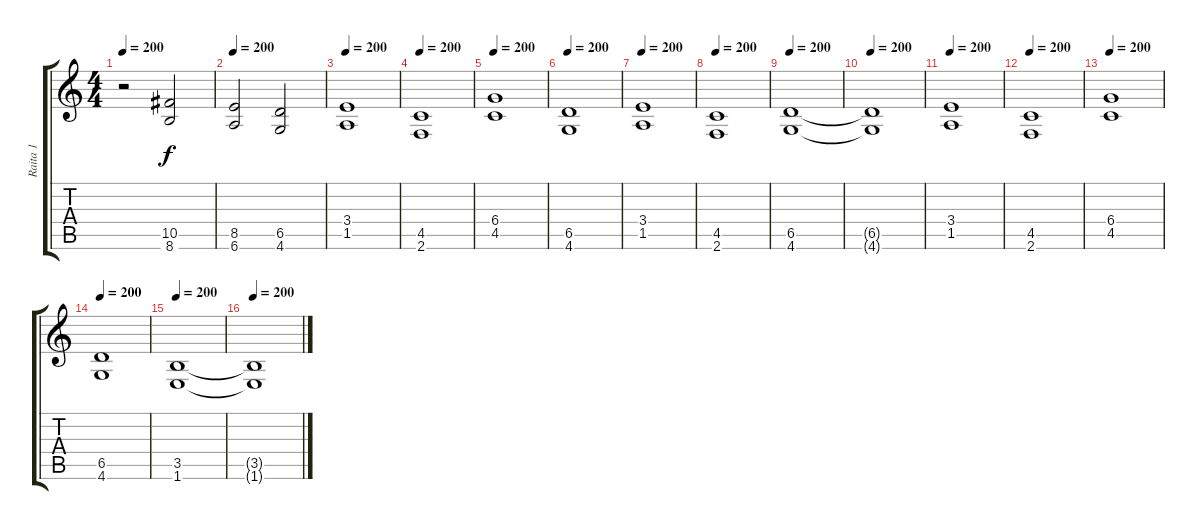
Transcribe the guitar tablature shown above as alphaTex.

\track ("Raita 1" "Raita 1") {instrument distortionguitar}
\staff {score tabs}
\tuning (Eb4 Bb3 Gb3 Db3 Ab2 Eb2) {hide}
\ts (4 4)
\tempo 200
\clef g2
\ks c
r.2{dy f} (10.5 8.6).2 |
\tempo 200
(8.5 6.6).2 (6.5 4.6).2 |
\tempo 200
(3.4 1.5).1 |
\tempo 200
(4.5 2.6).1 |
\tempo 200
(6.4 4.5).1 |
\tempo 200
(6.5 4.6).1 |
\tempo 200
(3.4 1.5).1 |
\tempo 200
(4.5 2.6).1 |
\tempo 200
(6.5 4.6).1 |
\tempo 200
(6.5{t} 4.6{t}).1 |
\tempo 200
(3.4 1.5).1 |
\tempo 200
(4.5 2.6).1 |
\tempo 200
(6.4 4.5).1 |
\tempo 200
(6.5 4.6).1 |
\tempo 200
(3.5 1.6).1 |
\tempo 200
(3.5{t} 1.6{t}).1
